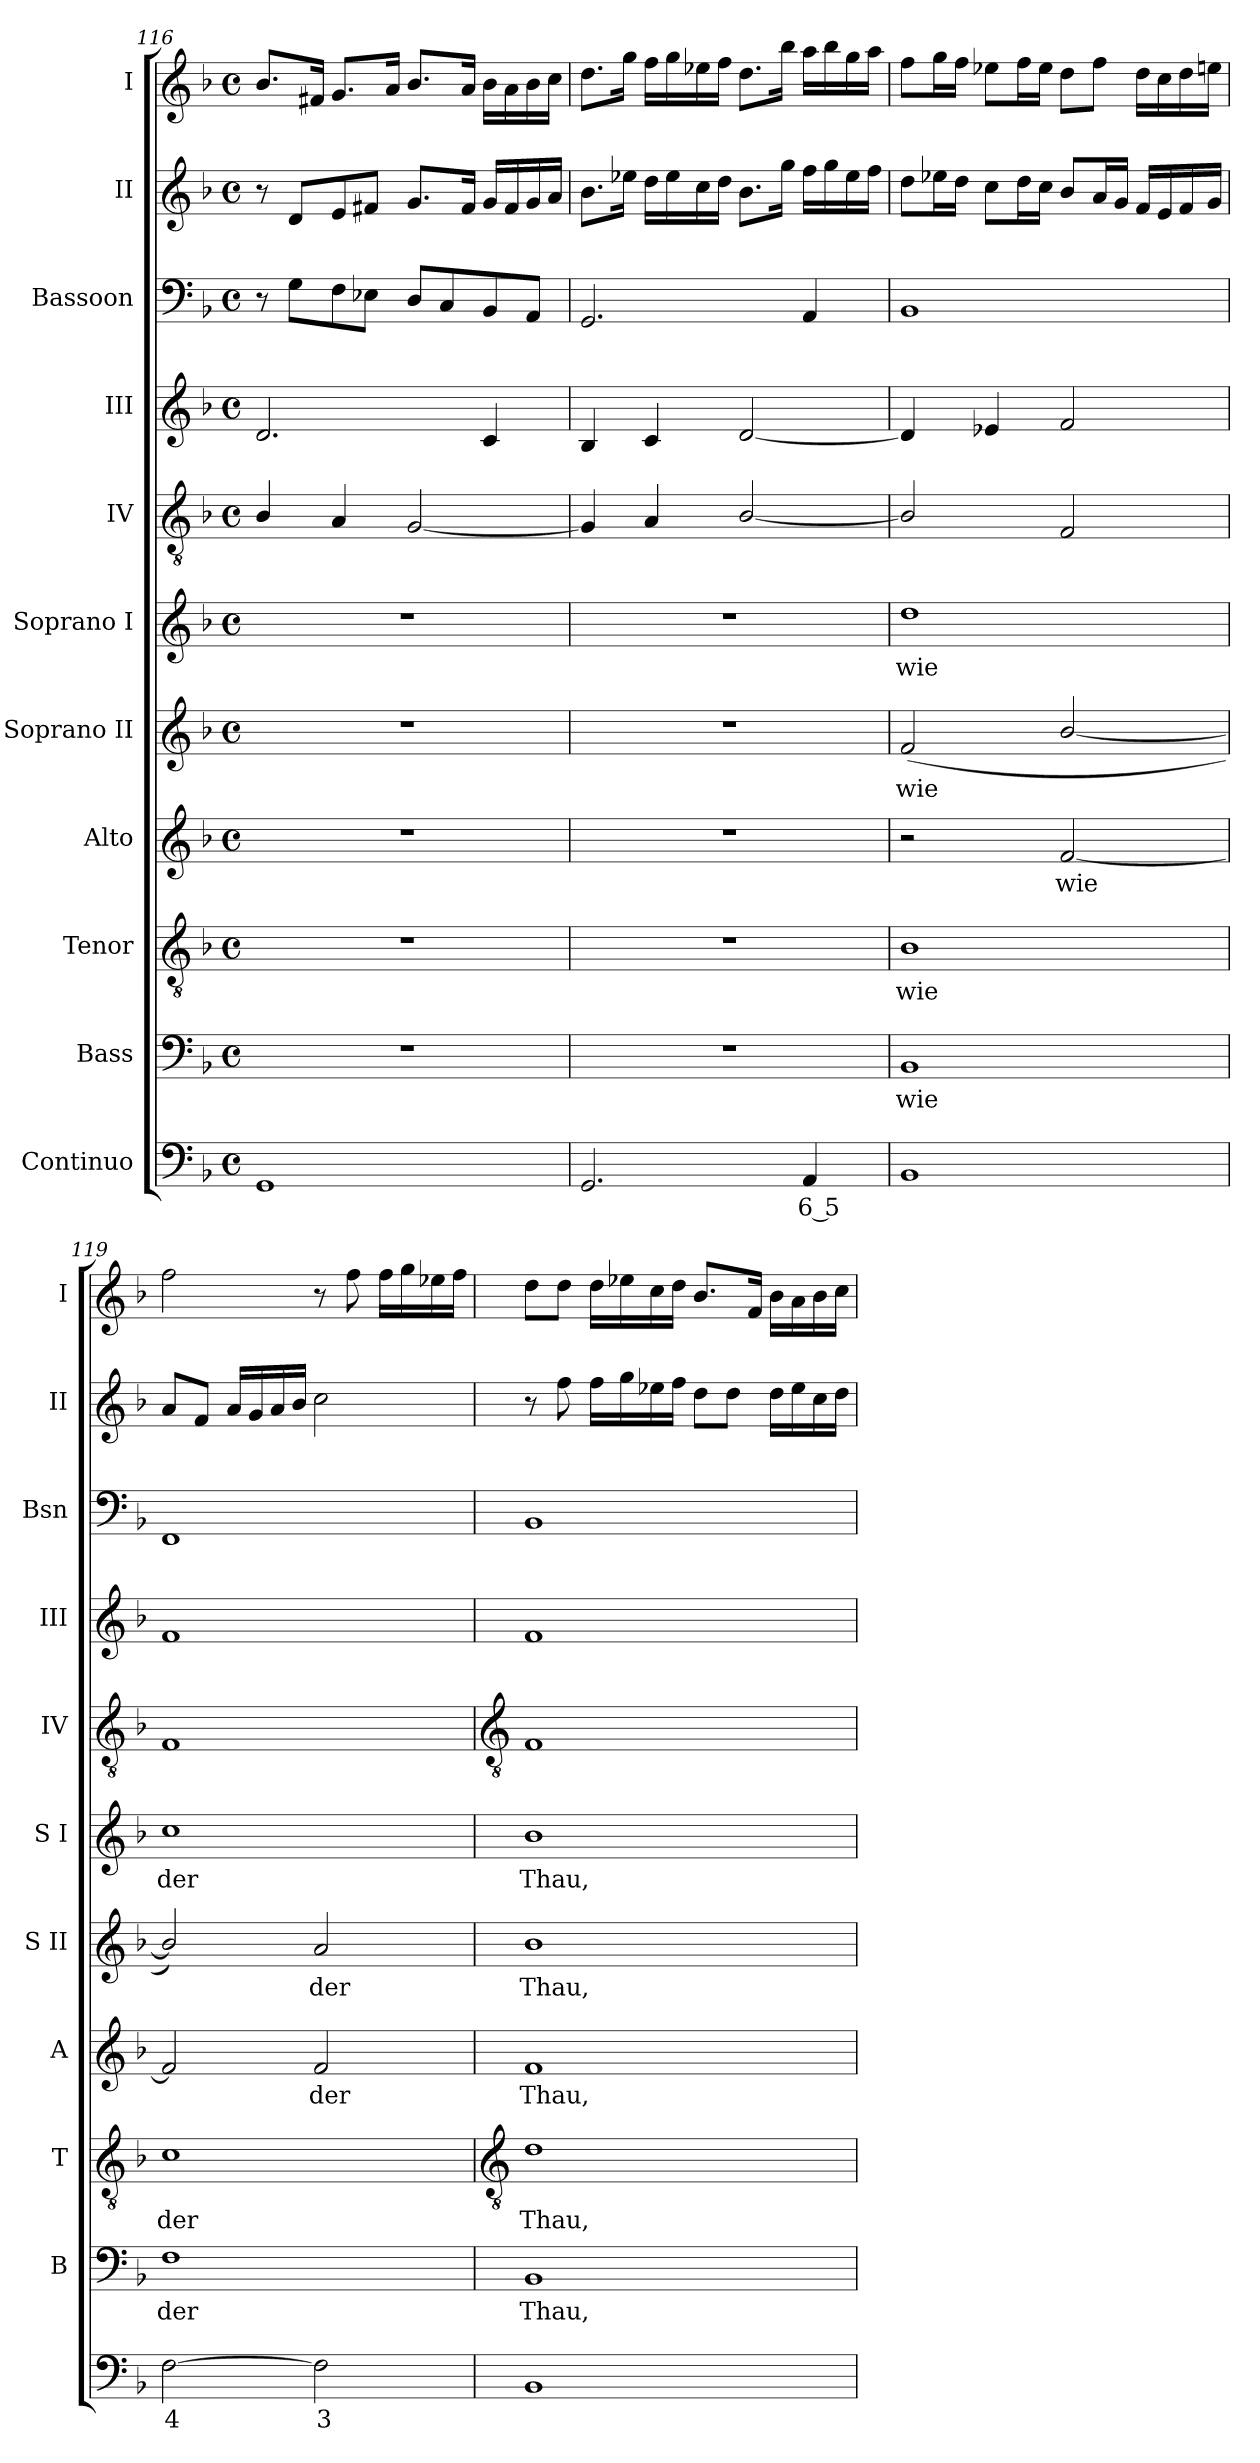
**kern	**text	**kern	**text	**kern	**text	**kern	**text	**kern	**text	**kern	**text	**kern	**kern	**kern	**kern	**kern
*part11	*part11	*part10	*part10	*part9	*part9	*part8	*part8	*part7	*part7	*part6	*part6	*part5	*part4	*part3	*part2	*part1
*staff11	*staff11	*staff10	*staff10	*staff9	*staff9	*staff8	*staff8	*staff7	*staff7	*staff6	*staff6	*staff5	*staff4	*staff3	*staff2	*staff1
*I"Continuo	*	*I"Bass	*	*I"Tenor	*	*I"Alto	*	*I"Soprano II	*	*I"Soprano I	*	*I"IV	*I"III	*I"Bassoon	*I"II	*I"I
*	*	*I'B	*	*I'T	*	*I'A	*	*I'S II	*	*I'S I	*	*I'IV	*I'III	*I'Bsn	*I'II	*I'I
!!LO:LB:g=z
*clefF4	*	*clefF4	*	*clefGv2	*	*clefG2	*	*clefG2	*	*clefG2	*	*clefGv2	*clefG2	*clefF4	*clefG2	*clefG2
*k[b-]	*	*k[b-]	*	*k[b-]	*	*k[b-]	*	*k[b-]	*	*k[b-]	*	*k[b-]	*k[b-]	*k[b-]	*k[b-]	*k[b-]
*F:	*	*F:	*	*F:	*	*F:	*	*F:	*	*F:	*	*F:	*F:	*F:	*F:	*F:
*M4/4	*	*M4/4	*	*M4/4	*	*M4/4	*	*M4/4	*	*M4/4	*	*M4/4	*M4/4	*M4/4	*M4/4	*M4/4
*met(c)	*	*met(c)	*	*met(c)	*	*met(c)	*	*met(c)	*	*met(c)	*	*met(c)	*met(c)	*met(c)	*met(c)	*met(c)
=116	=116	=116	=116	=116	=116	=116	=116	=116	=116	=116	=116	=116	=116	=116	=116	=116
1GG	.	1r	.	1r	.	1r	.	1r	.	1r	.	4B-/	2.d	8r	8r	8.b-L
.	.	.	.	.	.	.	.	.	.	.	.	.	.	8GL	8dL	.
.	.	.	.	.	.	.	.	.	.	.	.	.	.	.	.	16f#XJ
.	.	.	.	.	.	.	.	.	.	.	.	4A	.	8F	8e	8.gL
.	.	.	.	.	.	.	.	.	.	.	.	.	.	8E-XJ	8f#XJ	.
.	.	.	.	.	.	.	.	.	.	.	.	.	.	.	.	16aJ
.	.	.	.	.	.	.	.	.	.	.	.	[2G	.	8DL	8.gL	8.b-L
.	.	.	.	.	.	.	.	.	.	.	.	.	.	8C	.	.
.	.	.	.	.	.	.	.	.	.	.	.	.	.	.	16f#J	16aJ
.	.	.	.	.	.	.	.	.	.	.	.	.	4c	8BB-	16gLL	16b-LL
.	.	.	.	.	.	.	.	.	.	.	.	.	.	.	16f#	16a
.	.	.	.	.	.	.	.	.	.	.	.	.	.	8AAJ	16g	16b-
.	.	.	.	.	.	.	.	.	.	.	.	.	.	.	16aJJ	16ccJJ
=117	=117	=117	=117	=117	=117	=117	=117	=117	=117	=117	=117	=117	=117	=117	=117	=117
2.GG	.	1r	.	1r	.	1r	.	1r	.	1r	.	4G]	4B-	2.GG	8.b-L	8.ddL
.	.	.	.	.	.	.	.	.	.	.	.	.	.	.	16ee-XJ	16ggJ
.	.	.	.	.	.	.	.	.	.	.	.	4A	4c	.	16ddLL	16ffLL
.	.	.	.	.	.	.	.	.	.	.	.	.	.	.	16ee-	16gg
.	.	.	.	.	.	.	.	.	.	.	.	.	.	.	16cc	16ee-X
.	.	.	.	.	.	.	.	.	.	.	.	.	.	.	16ddJJ	16ffJJ
.	.	.	.	.	.	.	.	.	.	.	.	[2B-/	[2d	.	8.b-L	8.ddL
.	.	.	.	.	.	.	.	.	.	.	.	.	.	.	16ggJ	16bb-J
!	!LO:LY:b	!	!	!	!	!	!	!	!	!	!	!	!	!	!	!
4AA	6 5	.	.	.	.	.	.	.	.	.	.	.	.	4AA	16ffLL	16aaLL
.	.	.	.	.	.	.	.	.	.	.	.	.	.	.	16gg	16bb-
.	.	.	.	.	.	.	.	.	.	.	.	.	.	.	16ee-	16gg
.	.	.	.	.	.	.	.	.	.	.	.	.	.	.	16ffJJ	16aaJJ
=118	=118	=118	=118	=118	=118	=118	=118	=118	=118	=118	=118	=118	=118	=118	=118	=118
!	!	!	!LO:LY:b	!	!LO:LY:b	!	!	!	!LO:LY:b	!	!LO:LY:b	!	!	!	!	!
1BB-	.	1BB-	wie	1B-	wie	2r	.	(<2f	wie	1dd	wie	2B-/]	4d]	1BB-	8ddL	8ffL
.	.	.	.	.	.	.	.	.	.	.	.	.	.	.	16ee-XL	16ggL
.	.	.	.	.	.	.	.	.	.	.	.	.	.	.	16ddJJ	16ffJJ
.	.	.	.	.	.	.	.	.	.	.	.	.	4e-X	.	8ccL	8ee-XL
.	.	.	.	.	.	.	.	.	.	.	.	.	.	.	16ddL	16ffL
.	.	.	.	.	.	.	.	.	.	.	.	.	.	.	16ccJJ	16ee-JJ
!	!	!	!	!	!	!	!LO:LY:b	!	!	!	!	!	!	!	!	!
.	.	.	.	.	.	[2f	wie	[2b-/	.	.	.	2F	2f	.	8b-L	8ddL
.	.	.	.	.	.	.	.	.	.	.	.	.	.	.	16aL	8ffJ
.	.	.	.	.	.	.	.	.	.	.	.	.	.	.	16gJJ	.
.	.	.	.	.	.	.	.	.	.	.	.	.	.	.	16fLL	16ddLL
.	.	.	.	.	.	.	.	.	.	.	.	.	.	.	16e	16cc
.	.	.	.	.	.	.	.	.	.	.	.	.	.	.	16f	16dd
.	.	.	.	.	.	.	.	.	.	.	.	.	.	.	16gJJ	16eenJJ
=119	=119	=119	=119	=119	=119	=119	=119	=119	=119	=119	=119	=119	=119	=119	=119	=119
!	!LO:LY:b	!	!LO:LY:b	!	!LO:LY:b	!	!	!	!	!	!LO:LY:b	!	!	!	!	!
[2F	4	1F	der	1c	der	2f]	.	2b-/])	.	1cc	der	1F	1f	1FF	8aL	2ff
.	.	.	.	.	.	.	.	.	.	.	.	.	.	.	8fJ	.
.	.	.	.	.	.	.	.	.	.	.	.	.	.	.	16aLL	.
.	.	.	.	.	.	.	.	.	.	.	.	.	.	.	16g	.
.	.	.	.	.	.	.	.	.	.	.	.	.	.	.	16a	.
.	.	.	.	.	.	.	.	.	.	.	.	.	.	.	16b-JJ	.
!	!LO:LY:b	!	!	!	!	!	!LO:LY:b	!	!LO:LY:b	!	!	!	!	!	!	!
2F]	3	.	.	.	.	2f	der	2a	der	.	.	.	.	.	2cc	8r
.	.	.	.	.	.	.	.	.	.	.	.	.	.	.	.	8ff
.	.	.	.	.	.	.	.	.	.	.	.	.	.	.	.	16ffLL
.	.	.	.	.	.	.	.	.	.	.	.	.	.	.	.	16gg
.	.	.	.	.	.	.	.	.	.	.	.	.	.	.	.	16ee-X
.	.	.	.	.	.	.	.	.	.	.	.	.	.	.	.	16ffJJ
!!LO:LB:g=z
=120	=120	=120	=120	=120	=120	=120	=120	=120	=120	=120	=120	=120	=120	=120	=120	=120
*	*	*	*	*clefGv2	*	*	*	*	*	*	*	*clefGv2	*	*	*	*
!	!	!	!LO:LY:b	!	!LO:LY:b	!	!LO:LY:b	!	!LO:LY:b	!	!LO:LY:b	!	!	!	!	!
1BB-	.	1BB-	Thau,	1d	Thau,	1f	Thau,	1b-	Thau,	1b-	Thau,	1F	1f	1BB-	8r	8ddL
.	.	.	.	.	.	.	.	.	.	.	.	.	.	.	8ff	8ddJ
.	.	.	.	.	.	.	.	.	.	.	.	.	.	.	16ffLL	16ddLL
.	.	.	.	.	.	.	.	.	.	.	.	.	.	.	16gg	16ee-X
.	.	.	.	.	.	.	.	.	.	.	.	.	.	.	16ee-X	16cc
.	.	.	.	.	.	.	.	.	.	.	.	.	.	.	16ffJJ	16ddJJ
.	.	.	.	.	.	.	.	.	.	.	.	.	.	.	8ddL	8.b-L
.	.	.	.	.	.	.	.	.	.	.	.	.	.	.	8ddJ	.
.	.	.	.	.	.	.	.	.	.	.	.	.	.	.	.	16fJ
.	.	.	.	.	.	.	.	.	.	.	.	.	.	.	16ddLL	16b-LL
.	.	.	.	.	.	.	.	.	.	.	.	.	.	.	16ee-	16a
.	.	.	.	.	.	.	.	.	.	.	.	.	.	.	16cc	16b-
.	.	.	.	.	.	.	.	.	.	.	.	.	.	.	16ddJJ	16ccJJ
=	=	=	=	=	=	=	=	=	=	=	=	=	=	=	=	=
*-	*-	*-	*-	*-	*-	*-	*-	*-	*-	*-	*-	*-	*-	*-	*-	*-
